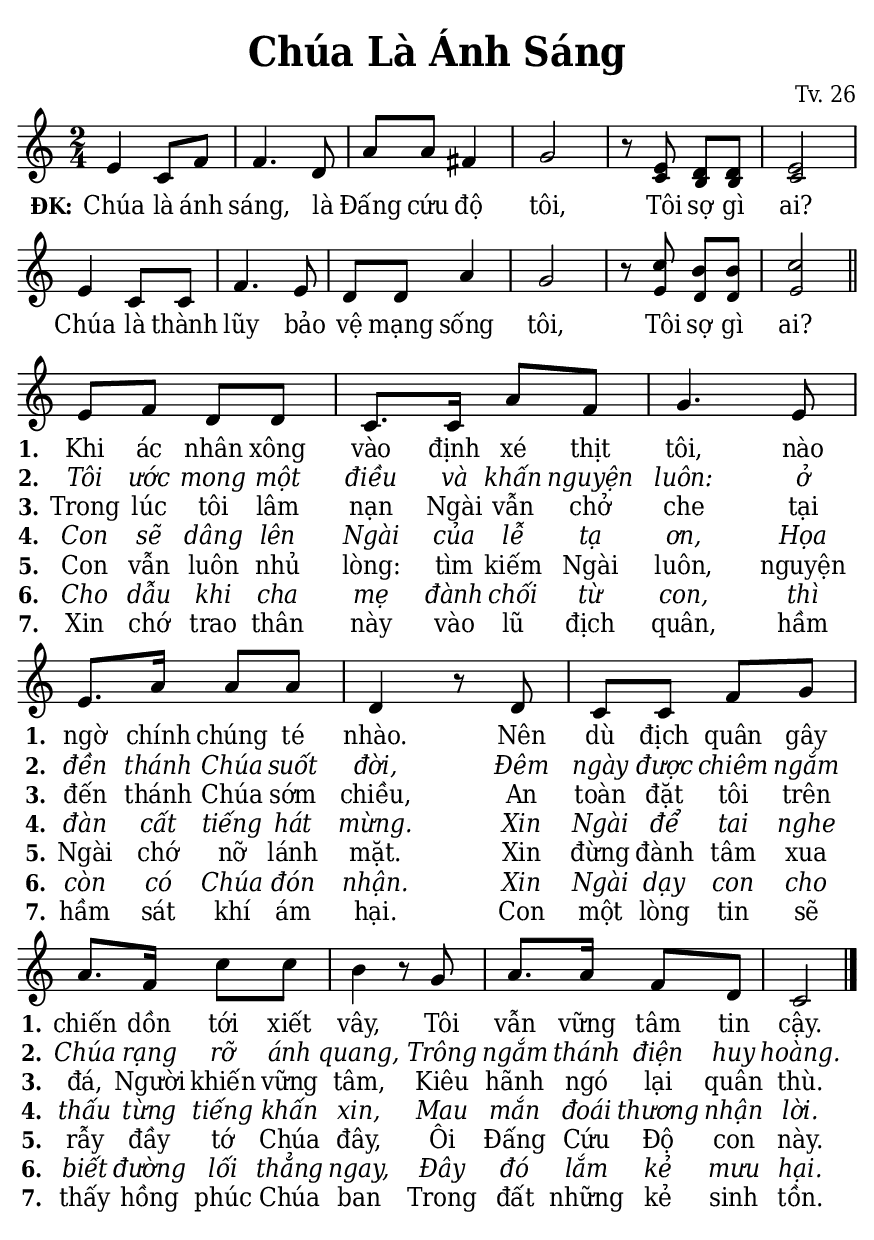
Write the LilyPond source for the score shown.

% Cài đặt chung\
\version "2.22.1"
\include "english.ly"

\header {
  title = \markup { \fontsize #1 "Chúa Là Ánh Sáng" }
  composer = "Tv. 26"
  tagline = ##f
}

% mã nguồn cho những chức năng chưa hỗ trợ trong phiên bản lilypond hiện tại
% cung cấp bởi cộng đồng lilypond khi gửi email đến lilypond-user@gnu.org
% Đổi kích thước nốt cho bè phụ
notBePhu =
#(define-music-function (font-size music) (number? ly:music?)
   (for-some-music
     (lambda (m)
       (if (music-is-of-type? m 'rhythmic-event)
           (begin
             (set! (ly:music-property m 'tweaks)
                   (cons `(font-size . ,font-size)
                         (ly:music-property m 'tweaks)))
             #t)
           #f))
     music)
   music)

% in số phiên khúc trên mỗi dòng
#(define (add-grob-definition grob-name grob-entry)
     (set! all-grob-descriptions
           (cons ((@@ (lily) completize-grob-entry)
                  (cons grob-name grob-entry))
                 all-grob-descriptions)))

#(add-grob-definition
    'StanzaNumberSpanner
    `((direction . ,LEFT)
      (font-series . bold)
      (padding . 1.0)
      (side-axis . ,X)
      (stencil . ,ly:text-interface::print)
      (X-offset . ,ly:side-position-interface::x-aligned-side)
      (Y-extent . ,grob::always-Y-extent-from-stencil)
      (meta . ((class . Spanner)
               (interfaces . (font-interface
                              side-position-interface
                              stanza-number-interface
                              text-interface))))))

\layout {
    \context {
      \Global
      \grobdescriptions #all-grob-descriptions
    }
    \context {
      \Score
      \remove Stanza_number_align_engraver
      \consists
        #(lambda (context)
           (let ((texts '())
                 (syllables '()))
             (make-engraver
              (acknowledgers
               ((stanza-number-interface engraver grob source-engraver)
                  (set! texts (cons grob texts)))
               ((lyric-syllable-interface engraver grob source-engraver)
                  (set! syllables (cons grob syllables))))
              ((stop-translation-timestep engraver)
                 (for-each
                  (lambda (text)
                    (for-each
                     (lambda (syllable)
                       (ly:pointer-group-interface::add-grob
                        text
                        'side-support-elements
                        syllable))
                     syllables))
                  texts)
                 (set! syllables '())))))
    }
    \context {
      \Lyrics
      \remove Stanza_number_engraver
      \consists
        #(lambda (context)
           (let ((text #f)
                 (last-stanza #f))
             (make-engraver
              ((process-music engraver)
                 (let ((stanza (ly:context-property context 'stanza #f)))
                   (if (and stanza (not (equal? stanza last-stanza)))
                       (let ((column (ly:context-property context
'currentCommandColumn)))
                         (set! last-stanza stanza)
                         (if text
                             (ly:spanner-set-bound! text RIGHT column))
                         (set! text (ly:engraver-make-grob engraver
'StanzaNumberSpanner '()))
                         (ly:grob-set-property! text 'text stanza)
                         (ly:spanner-set-bound! text LEFT column)))))
              ((finalize engraver)
                 (if text
                     (let ((column (ly:context-property context
'currentCommandColumn)))
                       (ly:spanner-set-bound! text RIGHT column)))))))
      \override StanzaNumberSpanner.horizon-padding = 10000
    }
}

stanzaReminderOff =
  \temporary \override StanzaNumberSpanner.after-line-breaking =
     #(lambda (grob)
        ;; Can be replaced with (not (first-broken-spanner? grob)) in 2.23.
        (if (let ((siblings (ly:spanner-broken-into (ly:grob-original grob))))
              (and (pair? siblings)
                   (not (eq? grob (car siblings)))))
            (ly:grob-suicide! grob)))

stanzaReminderOn = \undo \stanzaReminderOff
% kết thúc mã nguồn

% Nhạc phiên khúc
nhacPhienKhucSop = \relative c' {
  e4 c8 f |
  f4. d8 |
  a' a fs4 |
  g2 |
  r8 e d d |
  e2 |
  e4 c8 c |
  f4. e8 |
  d d a'4 |
  g2 |
  r8 c b b |
  c2 \bar "||" \break
  
  e,8 f d d |
  c8. c16 a'8 f |
  g4. e8 |
  e8. a16 a8 a |
  d,4 r8 d |
  c c f g |
  a8. f16 c'8 c |
  b4 r8 g |
  a8. a16 f8 d |
  c2 \bar "|."
}

nhacPhienKhucAlto = \relative c' {
  e4 c8 f |
  f4. d8 |
  a' a fs4 |
  g2 |
  r8 c, b b |
  c2 |
  e4 c8 c |
  f4. e8 |
  d d a'4 |
  g2 |
  r8 e d d |
  e2
}

% Lời phiên khúc
loiPhienKhucSop = \lyrics {
  \stanzaReminderOff
  \set stanza = "ĐK:"
  Chúa là ánh sáng,
  là Đấng cứu độ tôi,
  Tôi sợ gì ai?
  Chúa là thành lũy bảo vệ mạng sống tôi,
  Tôi sợ gì ai?
  \stanzaReminderOn
  <<
    {
      \set stanza = "1."
      Khi ác nhân xông vào định xé thịt tôi,
      nào ngờ chính chúng té nhào.
      Nên dù địch quân gây chiến dồn tới xiết vây,
      Tôi vẫn vững tâm tin cậy.
    }
    \new Lyrics {
	    \set associatedVoice = "beSop"
	    \set stanza = "2."
      \override Lyrics.LyricText.font-shape = #'italic
	    Tôi ước mong một điều và khấn nguyện luôn:
	    ở đền thánh Chúa suốt đời,
	    Đêm ngày được chiêm ngắm Chúa rạng rỡ ánh quang,
	    Trông ngắm thánh điện huy hoàng.
    }
    \new Lyrics {
	    \set associatedVoice = "beSop"
	    \set stanza = "3."
	    Trong lúc tôi lâm nạn
	    Ngài vẫn chở che tại đến thánh Chúa sớm chiều,
	    An toàn đặt tôi trên đá,
	    Người khiến vững tâm,
	    Kiêu hãnh ngó lại quân thù.
    }
    \new Lyrics {
	    \set associatedVoice = "beSop"
	    \set stanza = "4."
      \override Lyrics.LyricText.font-shape = #'italic
	    Con sẽ dâng lên Ngài của lễ tạ ơn,
	    Họa đàn cất tiếng hát mừng.
	    Xin Ngài để tai nghe thấu
	    từng tiếng khấn xin,
	    Mau mắn đoái thương nhận lời.
    }
    \new Lyrics {
	    \set associatedVoice = "beSop"
	    \set stanza = "5."
	    Con vẫn luôn nhủ lòng:
	    tìm kiếm Ngài luôn,
	    nguyện Ngài chớ nỡ lánh mặt.
	    Xin đừng đành tâm xua rẫy đầy tớ Chúa đây,
	    Ôi Đấng Cứu Độ con này.
    }
    \new Lyrics {
	    \set associatedVoice = "beSop"
	    \set stanza = "6."
      \override Lyrics.LyricText.font-shape = #'italic
	    Cho dẫu khi cha mẹ đành chối từ con,
	    thì còn có Chúa đón nhận.
	    Xin Ngài dạy con cho biết đường lối thẳng ngay,
	    Đây đó lắm kẻ mưu hại.
    }
    \new Lyrics {
	    \set associatedVoice = "beSop"
	    \set stanza = "7."
	    Xin chớ trao thân này vào lũ địch quân,
	    hầm hầm sát khí ám hại.
	    Con một lòng tin sẽ thấy hồng phúc Chúa
	    ban Trong đất những kẻ sinh tồn.
    }
  >>
}

% Dàn trang
\paper {
  #(set-paper-size "a5")
  top-margin = 3\mm
  bottom-margin = 3\mm
  left-margin = 3\mm
  right-margin = 3\mm
  indent = #0
  #(define fonts
	 (make-pango-font-tree "Deja Vu Serif Condensed"
	 		       "Deja Vu Serif Condensed"
			       "Deja Vu Serif Condensed"
			       (/ 20 20)))
  print-page-number = ##f
  page-count = #1
}

TongNhip = {
  \key c \major \time 2/4
  \set Timing.beamExceptions = #'()
  \set Timing.baseMoment = #(ly:make-moment 1/4)
}

\score {
  \new ChoirStaff <<
    \new Staff \with {
        \consists "Merge_rests_engraver"
        printPartCombineTexts = ##f
      }
      <<
      \new Voice \TongNhip \partCombine 
        \nhacPhienKhucSop
        \notBePhu -1 { \nhacPhienKhucAlto }
      \new NullVoice = beSop \nhacPhienKhucSop
      \new Lyrics \lyricsto beSop \loiPhienKhucSop
      >>
  >>
  \layout {
    \override Lyrics.LyricSpace.minimum-distance = #0.5
    \override Score.BarNumber.break-visibility = ##(#f #f #f)
    \override Score.SpacingSpanner.uniform-stretching = ##t
  } 
}
